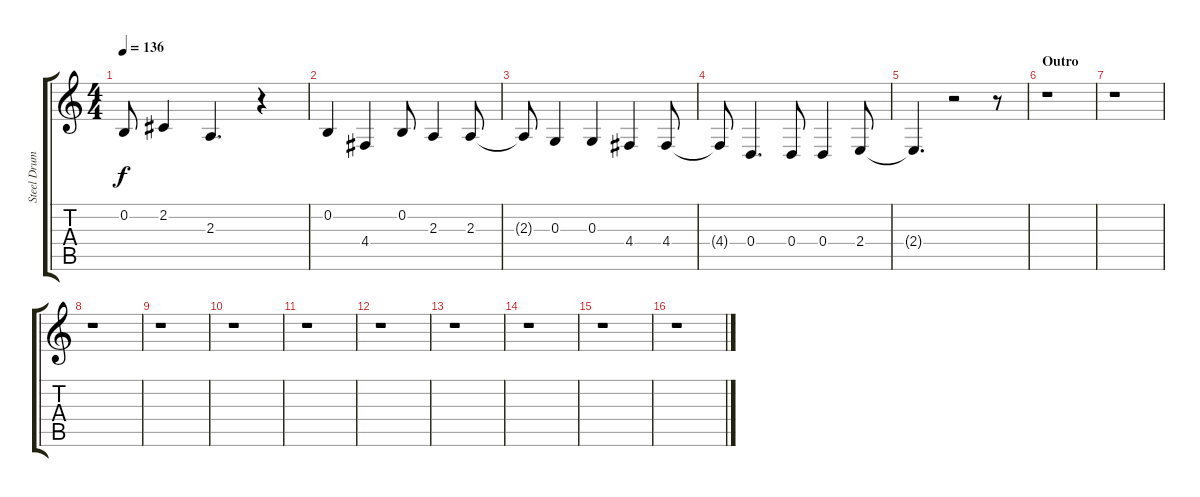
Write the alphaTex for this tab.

\track ("Steel Drums" "Steel Drum") {instrument steeldrums}
\staff {score tabs}
\tuning (E4 B3 G3 D3 A2 E2) {hide}
\ts (4 4)
\tempo 136
\clef g2
\ks c
0.2{t}.8{dy f} 2.2.4 2.3.4{d} r.4 |
0.2.4 4.4.4 0.2.8 2.3.4 2.3.8 |
2.3{t}.8 0.3.4 0.3.4 4.4.4 4.4.8 |
4.4{t}.8 0.4.4{d} 0.4.8 0.4.4 2.4.8 |
2.4{t}.4{d} r.2 r.8 |
\section ("" "Outro")
r.1 |
r.1 |
r.1 |
r.1 |
r.1 |
r.1 |
r.1 |
r.1 |
r.1 |
r.1 |
r.1
